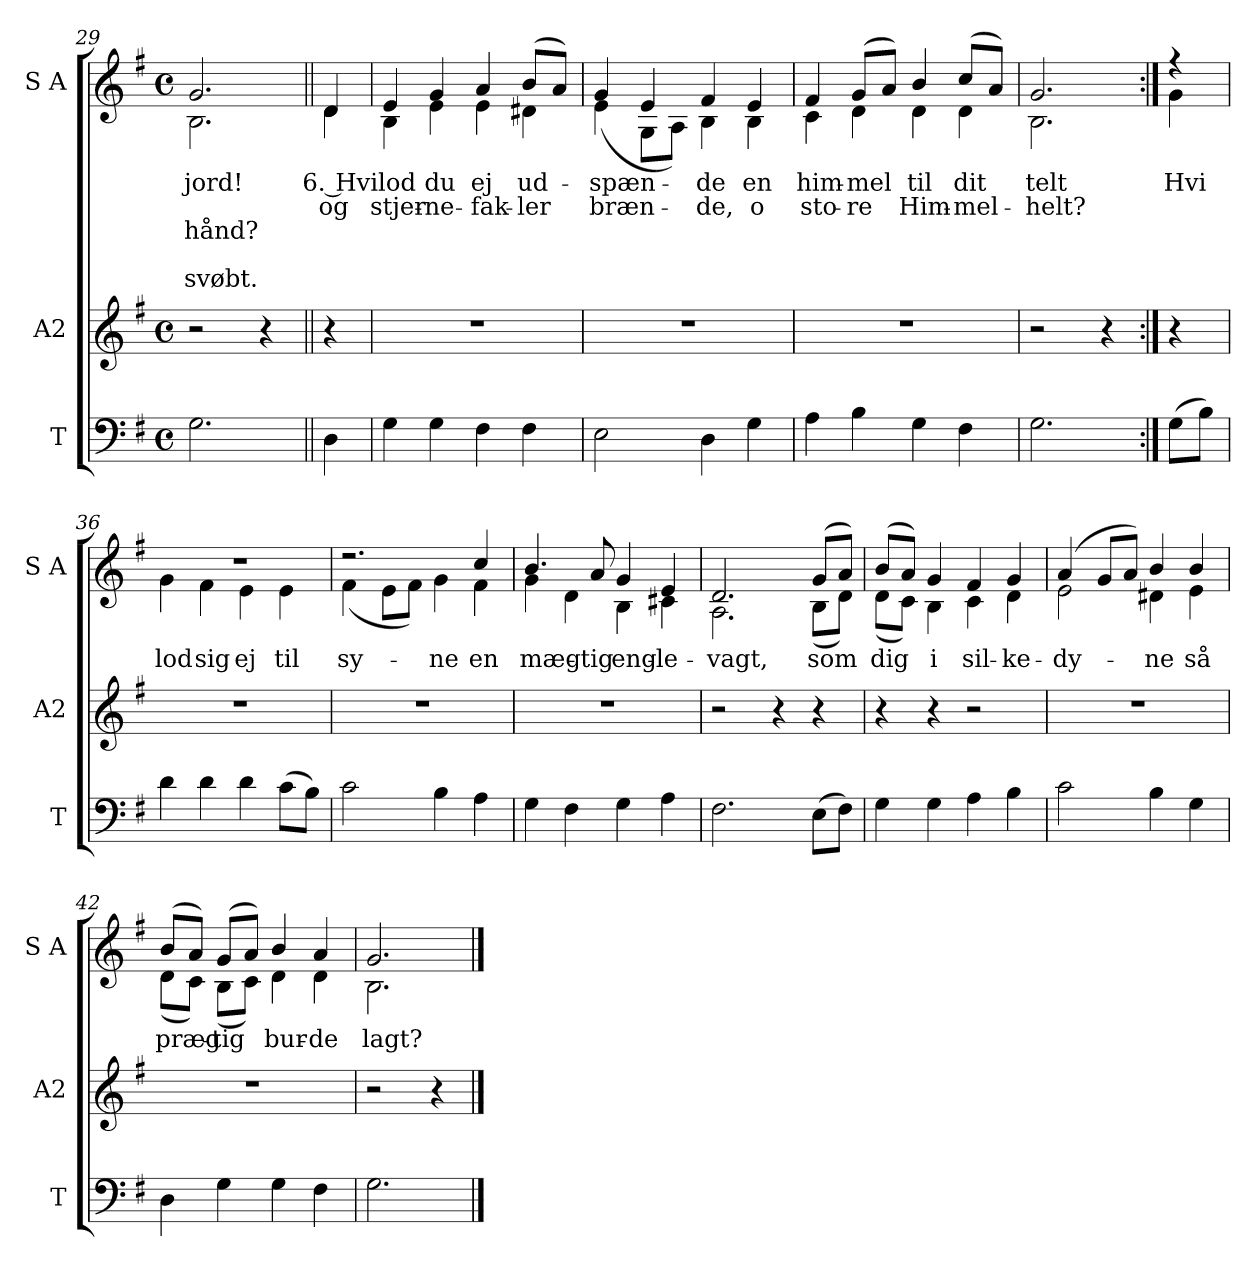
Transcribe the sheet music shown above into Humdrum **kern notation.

**kern	**kern	**kern	**text	**text	**text	**text	**text
*part3	*part2	*part1	*part1	*part1	*part1	*part1	*part1
*staff3	*staff2	*staff1	*staff1	*staff1	*staff1	*staff1	*staff1
*I"T	*I"A2	*I"S A	*	*	*	*	*
*I'T	*I'A2	*I'S A	*	*	*	*	*
*clefF4	*clefG2	*clefG2	*	*	*	*	*
*k[f#]	*k[f#]	*k[f#]	*	*	*	*	*
*M4/4	*M4/4	*M4/4	*	*	*	*	*
*met(c)	*met(c)	*met(c)	*	*	*	*	*
=29	=29	=29	=29	=29	=29	=29	=29
!	!	!	!LO:LY:b	!	!LO:LY:b	!	!LO:LY:b
*	*	*^	*	*	*	*	*
2.G\	2r	2.g/	2.B\	jord!	.	hånd?	.	svøbt.
.	4r	.	.	.	.	.	.	.
=30||	=30||	=30||	=30||	=30||	=30||	=30||	=30||	=30||
!	!	!	!	!LO:LY:b	!LO:LY:b	!	!	!
4D\	4r	4d/	4d\	6. Hvi	og	.	.	.
!!LO:LB:g=z	!!
=31	=31	=31	=31	=31	=31	=31	=31	=31
!	!	!	!	!LO:LY:b	!LO:LY:b	!	!	!
4G\	1r	4e/	4B\	lod	stjer-	.	.	.
!	!	!	!	!LO:LY:b	!LO:LY:b	!	!	!
4G\	.	4g/	4e\	du	-ne-	.	.	.
!	!	!	!	!LO:LY:b	!LO:LY:b	!	!	!
4F#\	.	4a/	4e\	ej	-fak-	.	.	.
!	!	!	!	!LO:LY:b	!LO:LY:b	!	!	!
4F#\	.	(>8b/L	4d#X\	ud-	-ler	.	.	.
.	.	8a/J)	.	.	.	.	.	.
=32	=32	=32	=32	=32	=32	=32	=32	=32
!	!	!	!	!LO:LY:b	!LO:LY:b	!	!	!
2E\	1r	4g/	(<4e\	-spæn-	bræn-	.	.	.
.	.	4e/	8G\L	.	.	.	.	.
.	.	.	8A\J)	.	.	.	.	.
!	!	!	!	!LO:LY:b	!LO:LY:b	!	!	!
4D\	.	4f#/	4B\	-de	-de,	.	.	.
!	!	!	!	!LO:LY:b	!LO:LY:b	!	!	!
4G\	.	4e/	4B\	en	o	.	.	.
=33	=33	=33	=33	=33	=33	=33	=33	=33
!	!	!	!	!LO:LY:b	!LO:LY:b	!	!	!
4A\	1r	4f#/	4c\	him-	sto-	.	.	.
!	!	!	!	!LO:LY:b	!LO:LY:b	!	!	!
4B\	.	(>8g/L	4d\	-mel	-re	.	.	.
.	.	8a/J)	.	.	.	.	.	.
!	!	!	!	!LO:LY:b	!LO:LY:b	!	!	!
4G\	.	4b/	4d\	til	Him-	.	.	.
!	!	!	!	!LO:LY:b	!LO:LY:b	!	!	!
4F#\	.	(>8cc/L	4d\	dit	-mel-	.	.	.
.	.	8a/J)	.	.	.	.	.	.
=34	=34	=34	=34	=34	=34	=34	=34	=34
!	!	!	!	!LO:LY:b	!LO:LY:b	!	!	!
2.G\	2r	2.g/	2.B\	telt	-helt?	.	.	.
.	4r	.	.	.	.	.	.	.
=35:|!	=35:|!	=35:|!	=35:|!	=35:|!	=35:|!	=35:|!	=35:|!	=35:|!
!	!	!	!	!LO:LY:b	!	!	!	!
(>8G\L	4r	4r	4g\	Hvi	.	.	.	.
8B\J)	.	.	.	.	.	.	.	.
=36	=36	=36	=36	=36	=36	=36	=36	=36
!	!	!	!	!LO:LY:b	!	!	!	!
4d\	1r	1r	4g\	lod	.	.	.	.
!	!	!	!	!LO:LY:b	!	!	!	!
4d\	.	.	4f#\	sig	.	.	.	.
!	!	!	!	!LO:LY:b	!	!	!	!
4d\	.	.	4e\	ej	.	.	.	.
!	!	!	!	!LO:LY:b	!	!	!	!
(>8c\L	.	.	4e\	til	.	.	.	.
8B\J)	.	.	.	.	.	.	.	.
!!LO:LB:g=z	!!
=37	=37	=37	=37	=37	=37	=37	=37	=37
!	!	!	!	!LO:LY:b	!	!	!	!
2c\	1r	2.r	(>4f#\	sy-	.	.	.	.
.	.	.	8e\L	.	.	.	.	.
.	.	.	8f#\J)	.	.	.	.	.
!	!	!	!	!LO:LY:b	!	!	!	!
4B\	.	.	4g\	-ne	.	.	.	.
!	!	!	!	!LO:LY:b	!	!	!	!
4A\	.	4cc/	4f#\	en	.	.	.	.
=38	=38	=38	=38	=38	=38	=38	=38	=38
!	!	!	!	!LO:LY:b	!	!	!	!
4G\	1r	4.b/	4g\	mæg-	.	.	.	.
4F#\	.	.	4d\	.	.	.	.	.
!	!	!	!	!LO:LY:b	!	!	!	!
.	.	8a/	.	-tig	.	.	.	.
!	!	!	!	!LO:LY:b	!	!	!	!
4G\	.	4g/	4B\	eng-	.	.	.	.
!	!	!	!	!LO:LY:b	!	!	!	!
4A\	.	4e/	4c#X\	-le-	.	.	.	.
=39	=39	=39	=39	=39	=39	=39	=39	=39
!	!	!	!	!LO:LY:b	!	!	!	!
2.F#\	2r	2.d/	2.A\	-vagt,	.	.	.	.
.	4r	.	.	.	.	.	.	.
!	!	!	!	!LO:LY:b	!	!	!	!
(>8E\L	4r	(>8g/L	(<8B\L	som	.	.	.	.
8F#\J)	.	8a/J)	8d\J)	.	.	.	.	.
=40	=40	=40	=40	=40	=40	=40	=40	=40
!	!	!	!	!LO:LY:b	!	!	!	!
4G\	4r	(>8b/L	(<8d\L	dig	.	.	.	.
.	.	8a/J)	8c\J)	.	.	.	.	.
!	!	!	!	!LO:LY:b	!	!	!	!
4G\	4r	4g/	4B\	i	.	.	.	.
!	!	!	!	!LO:LY:b	!	!	!	!
4A\	2r	4f#/	4c\	sil-	.	.	.	.
!	!	!	!	!LO:LY:b	!	!	!	!
4B\	.	4g/	4d\	-ke-	.	.	.	.
=41	=41	=41	=41	=41	=41	=41	=41	=41
!	!	!	!	!LO:LY:b	!	!	!	!
2c\	1r	(>4a/	2e\	-dy-	.	.	.	.
.	.	8g/L	.	.	.	.	.	.
.	.	8a/J)	.	.	.	.	.	.
!	!	!	!	!LO:LY:b	!	!	!	!
4B\	.	4b/	4d#X\	-ne	.	.	.	.
!	!	!	!	!LO:LY:b	!	!	!	!
4G\	.	4b/	4e\	så	.	.	.	.
!!LO:PB:g=z	!!
=42	=42	=42	=42	=42	=42	=42	=42	=42
!	!	!	!	!LO:LY:b	!	!	!	!
4D\	1r	(>8b/L	(<8d\L	præg-	.	.	.	.
.	.	8a/J)	8c\J)	.	.	.	.	.
!	!	!	!	!LO:LY:b	!	!	!	!
4G\	.	(>8g/L	(<8B\L	-tig	.	.	.	.
.	.	8a/J)	8c\J)	.	.	.	.	.
!	!	!	!	!LO:LY:b	!	!	!	!
4G\	.	4b/	4d\	bur-	.	.	.	.
!	!	!	!	!LO:LY:b	!	!	!	!
4F#\	.	4a/	4d\	-de	.	.	.	.
=43	=43	=43	=43	=43	=43	=43	=43	=43
!	!	!	!	!LO:LY:b	!	!	!	!
2.G\	2r	2.g/	2.B\	lagt?	.	.	.	.
.	4r	.	.	.	.	.	.	.
*	*	*v	*v	*	*	*	*	*
==	==	==	==	==	==	==	==
*-	*-	*-	*-	*-	*-	*-	*-
